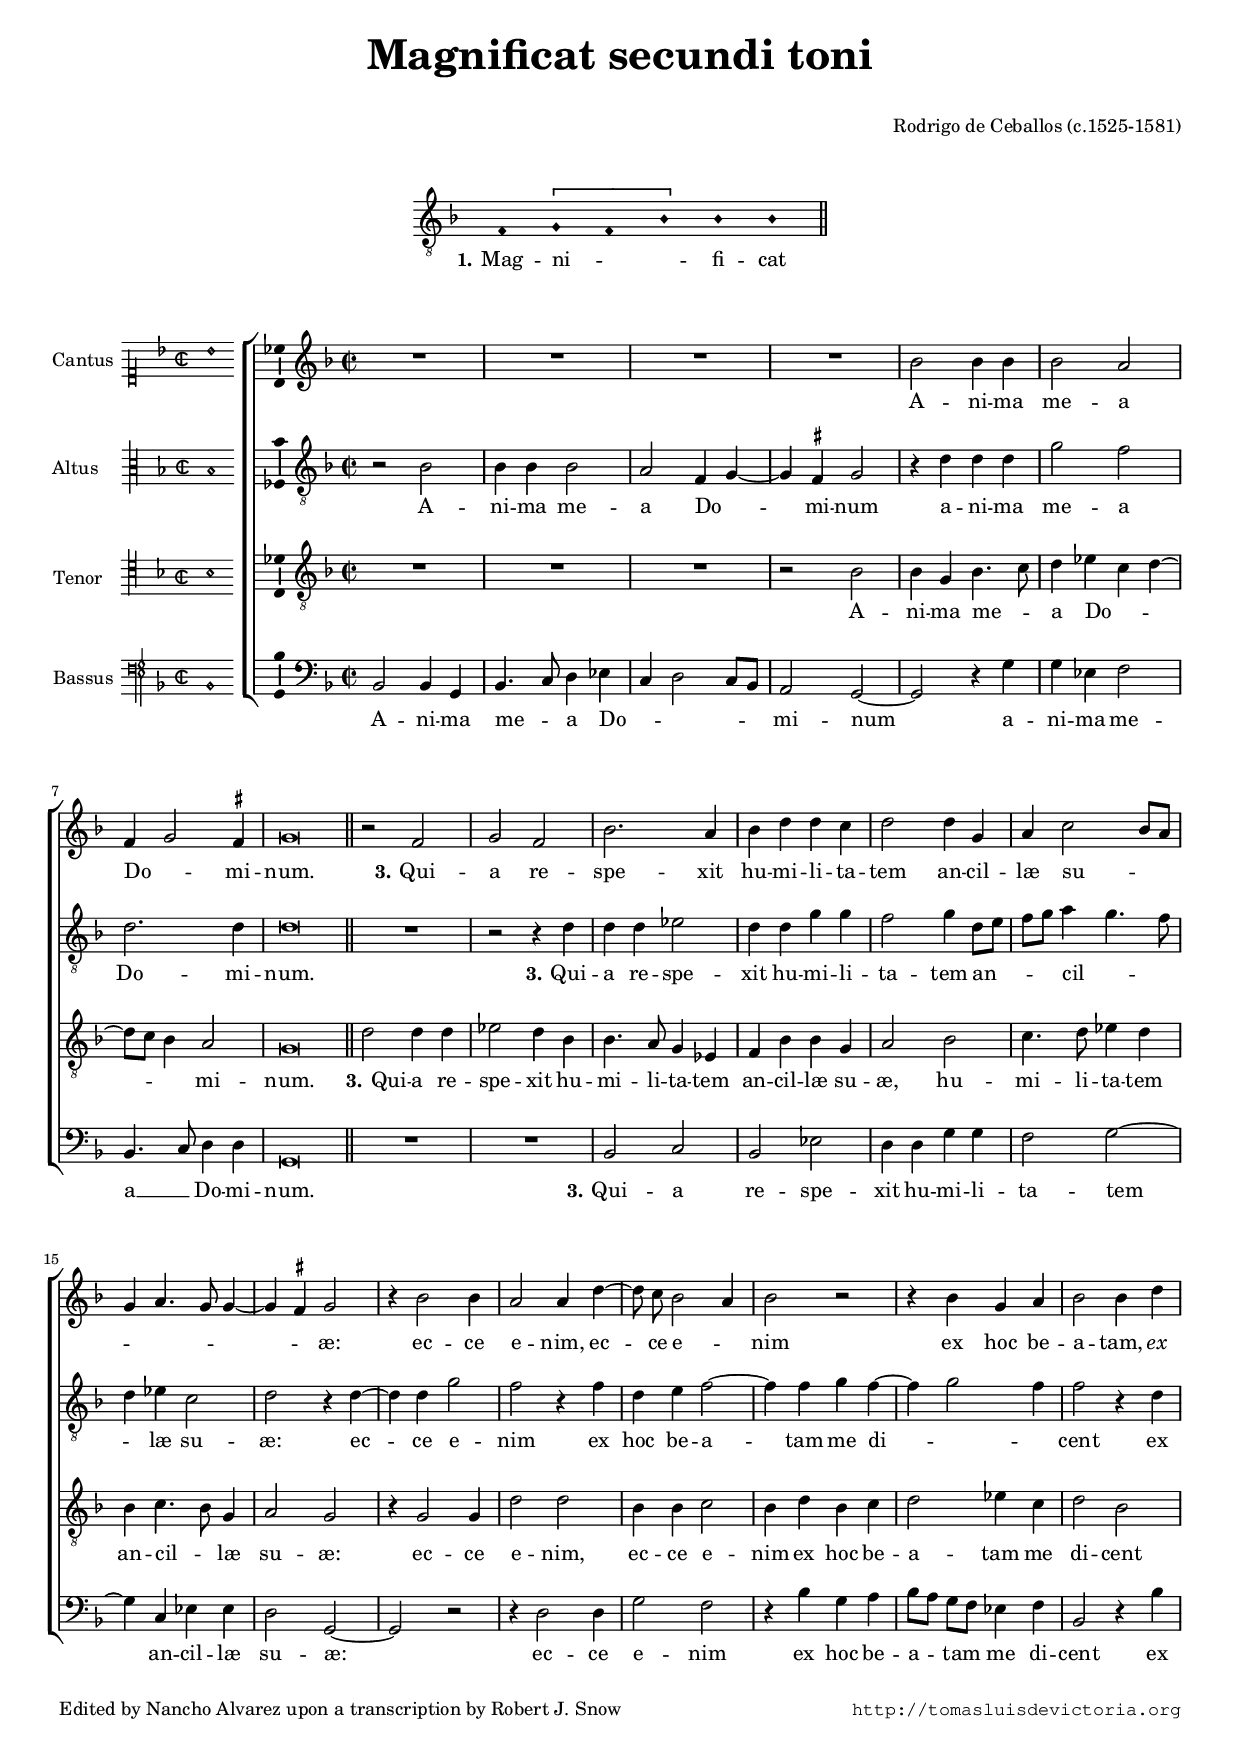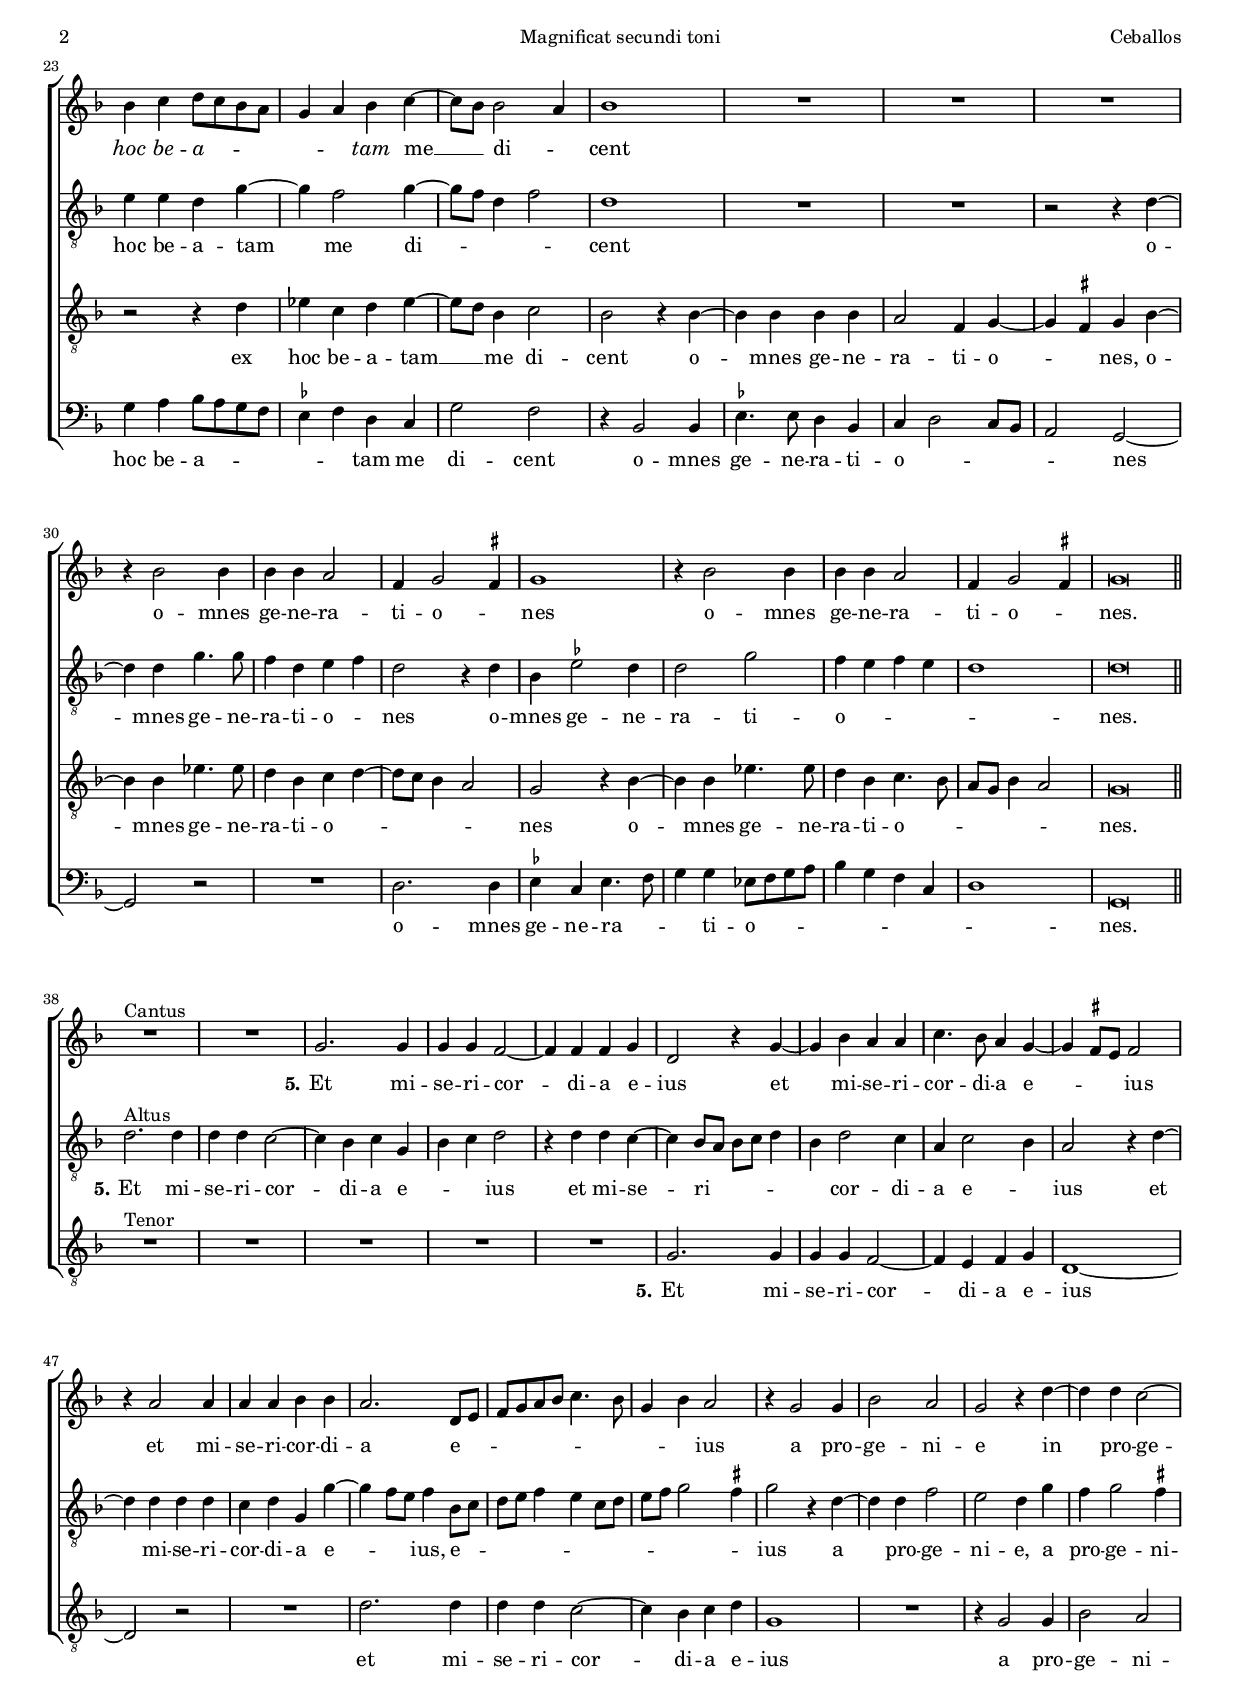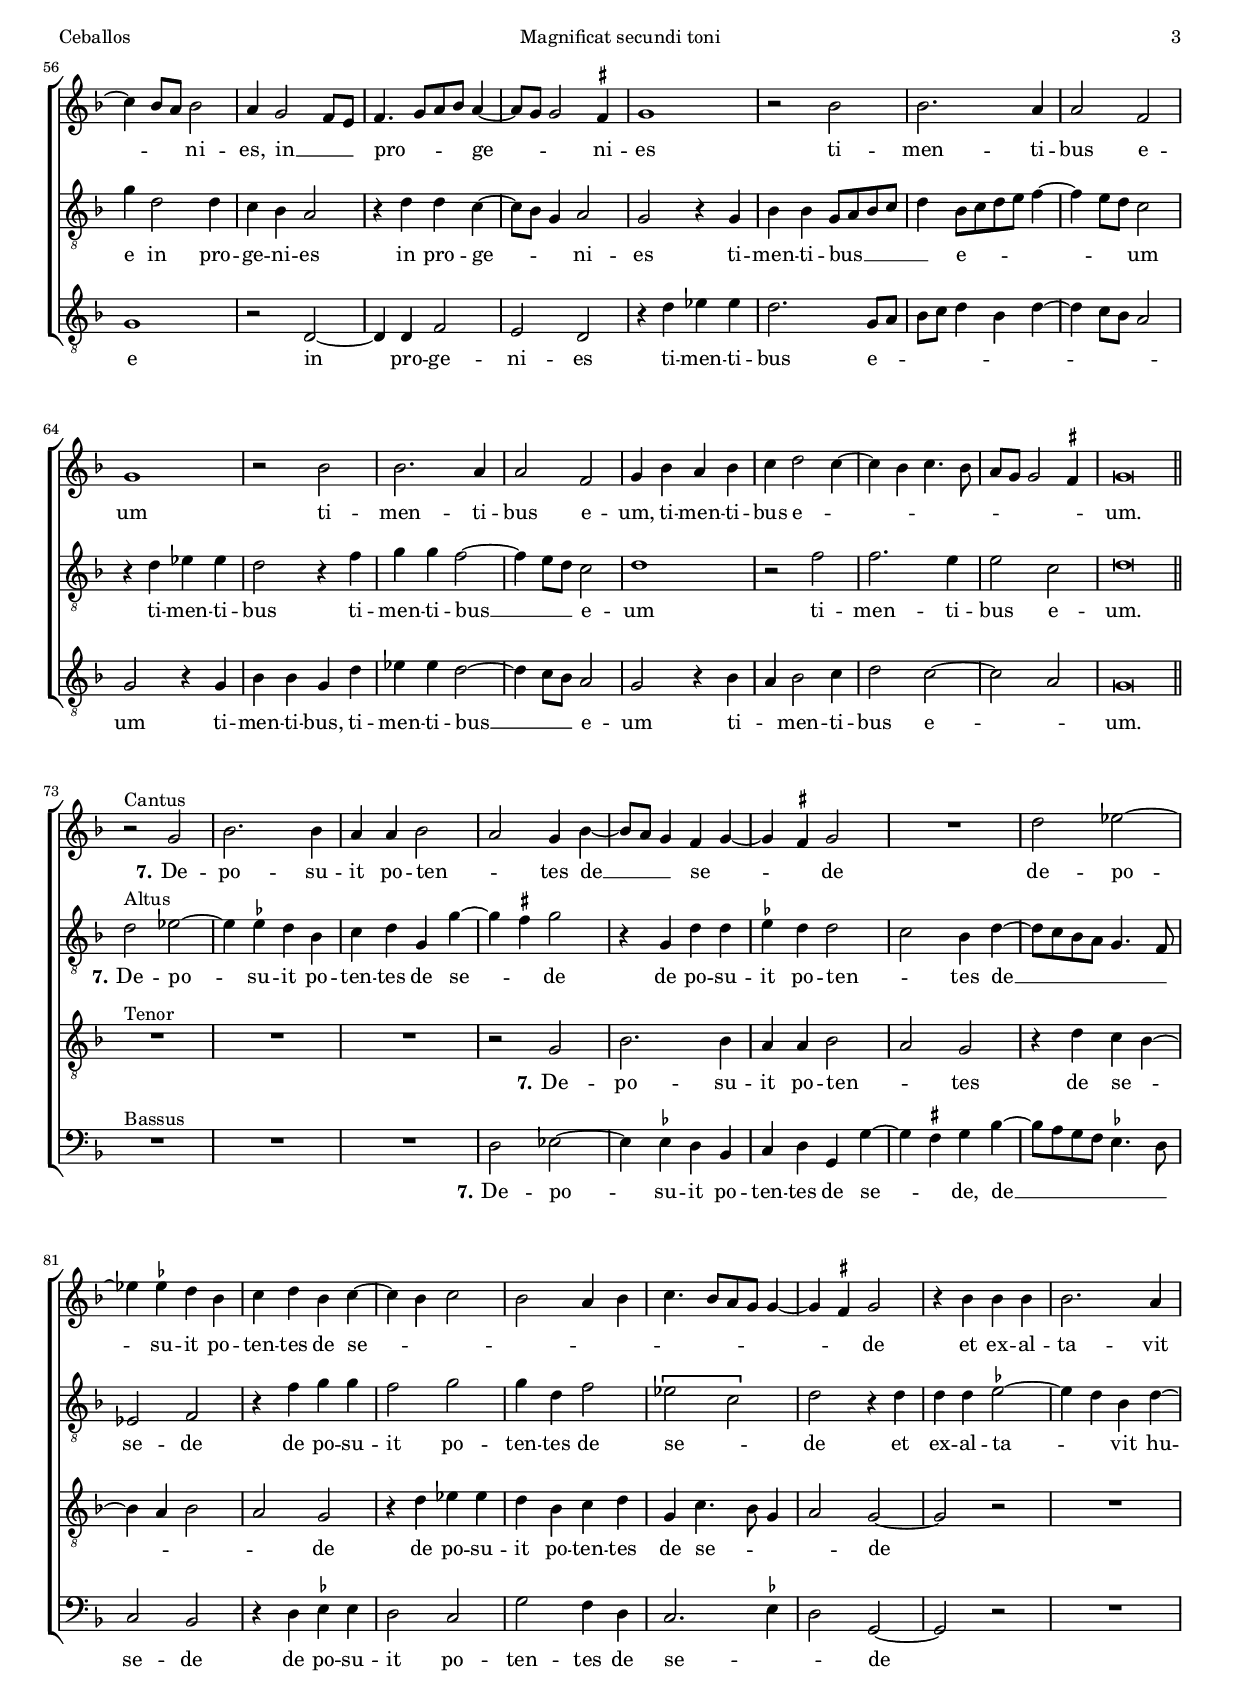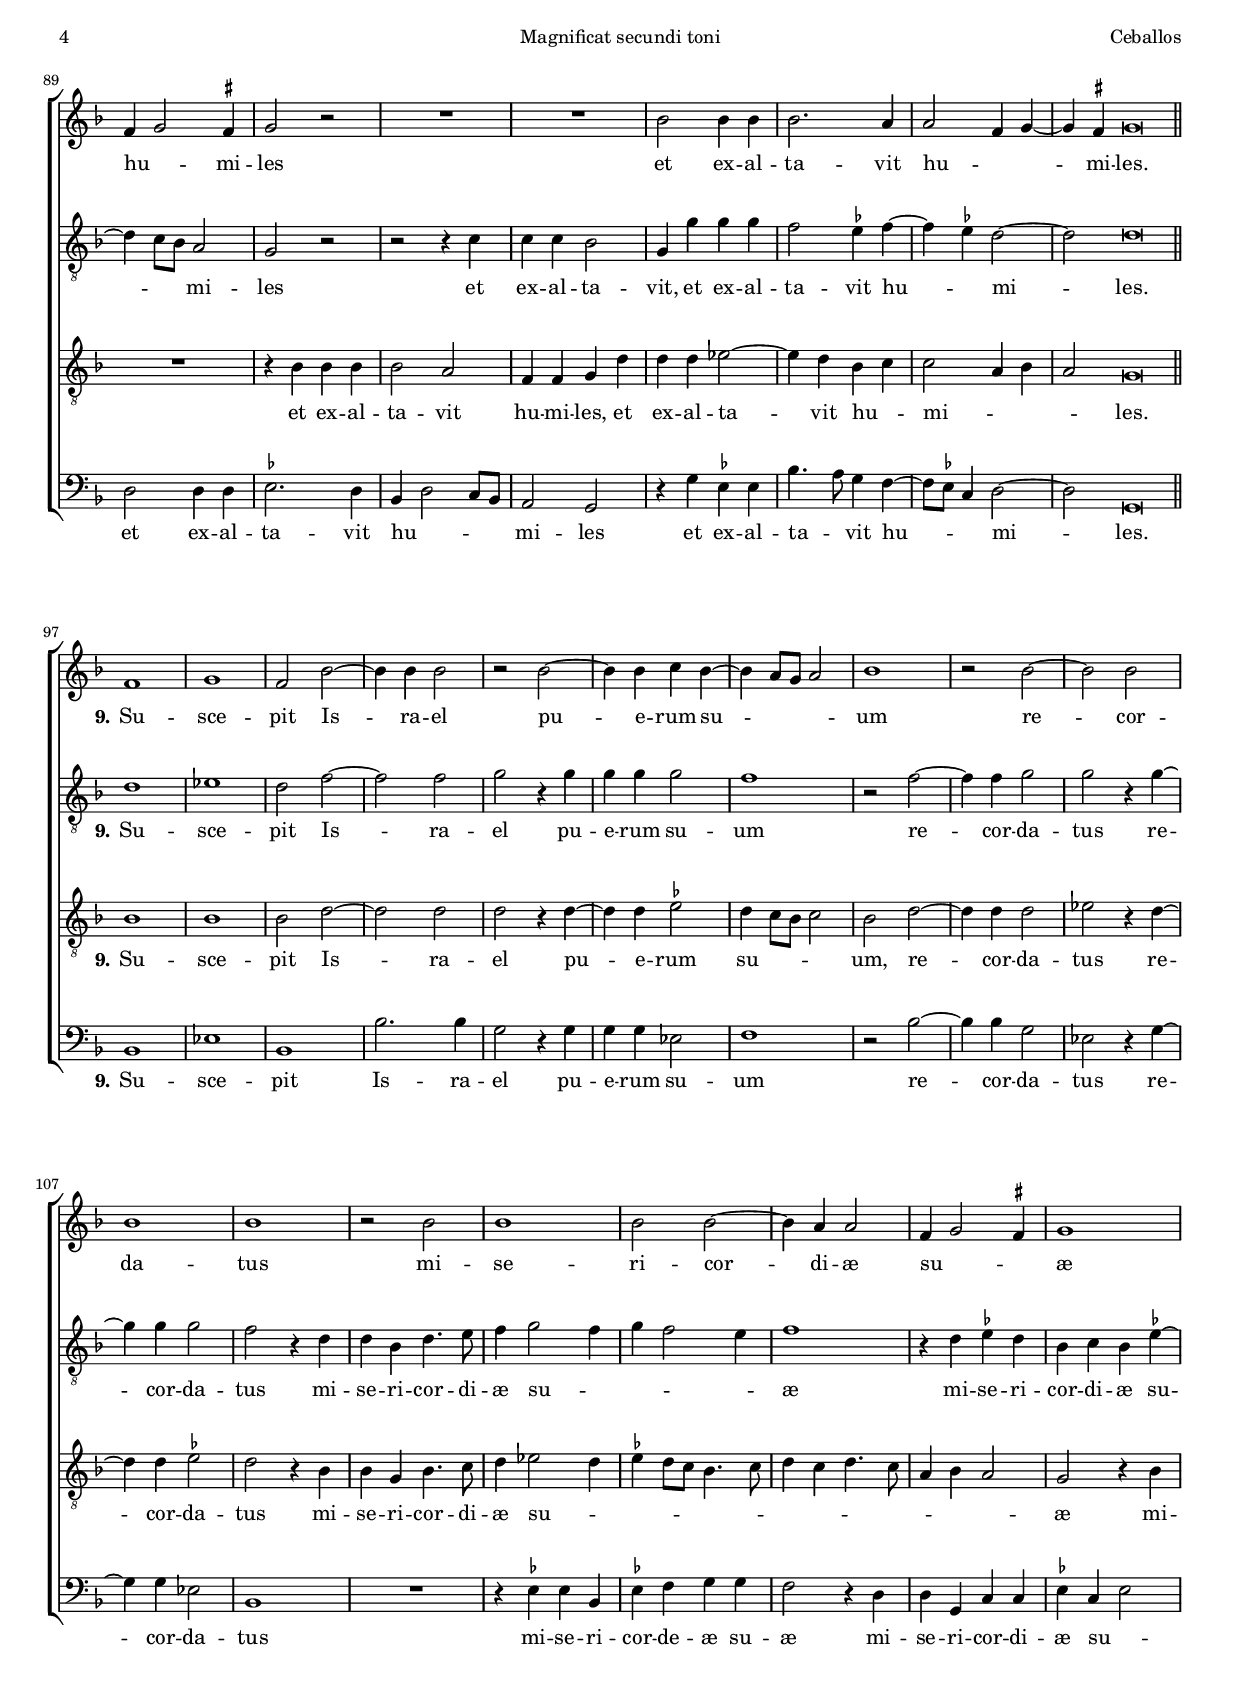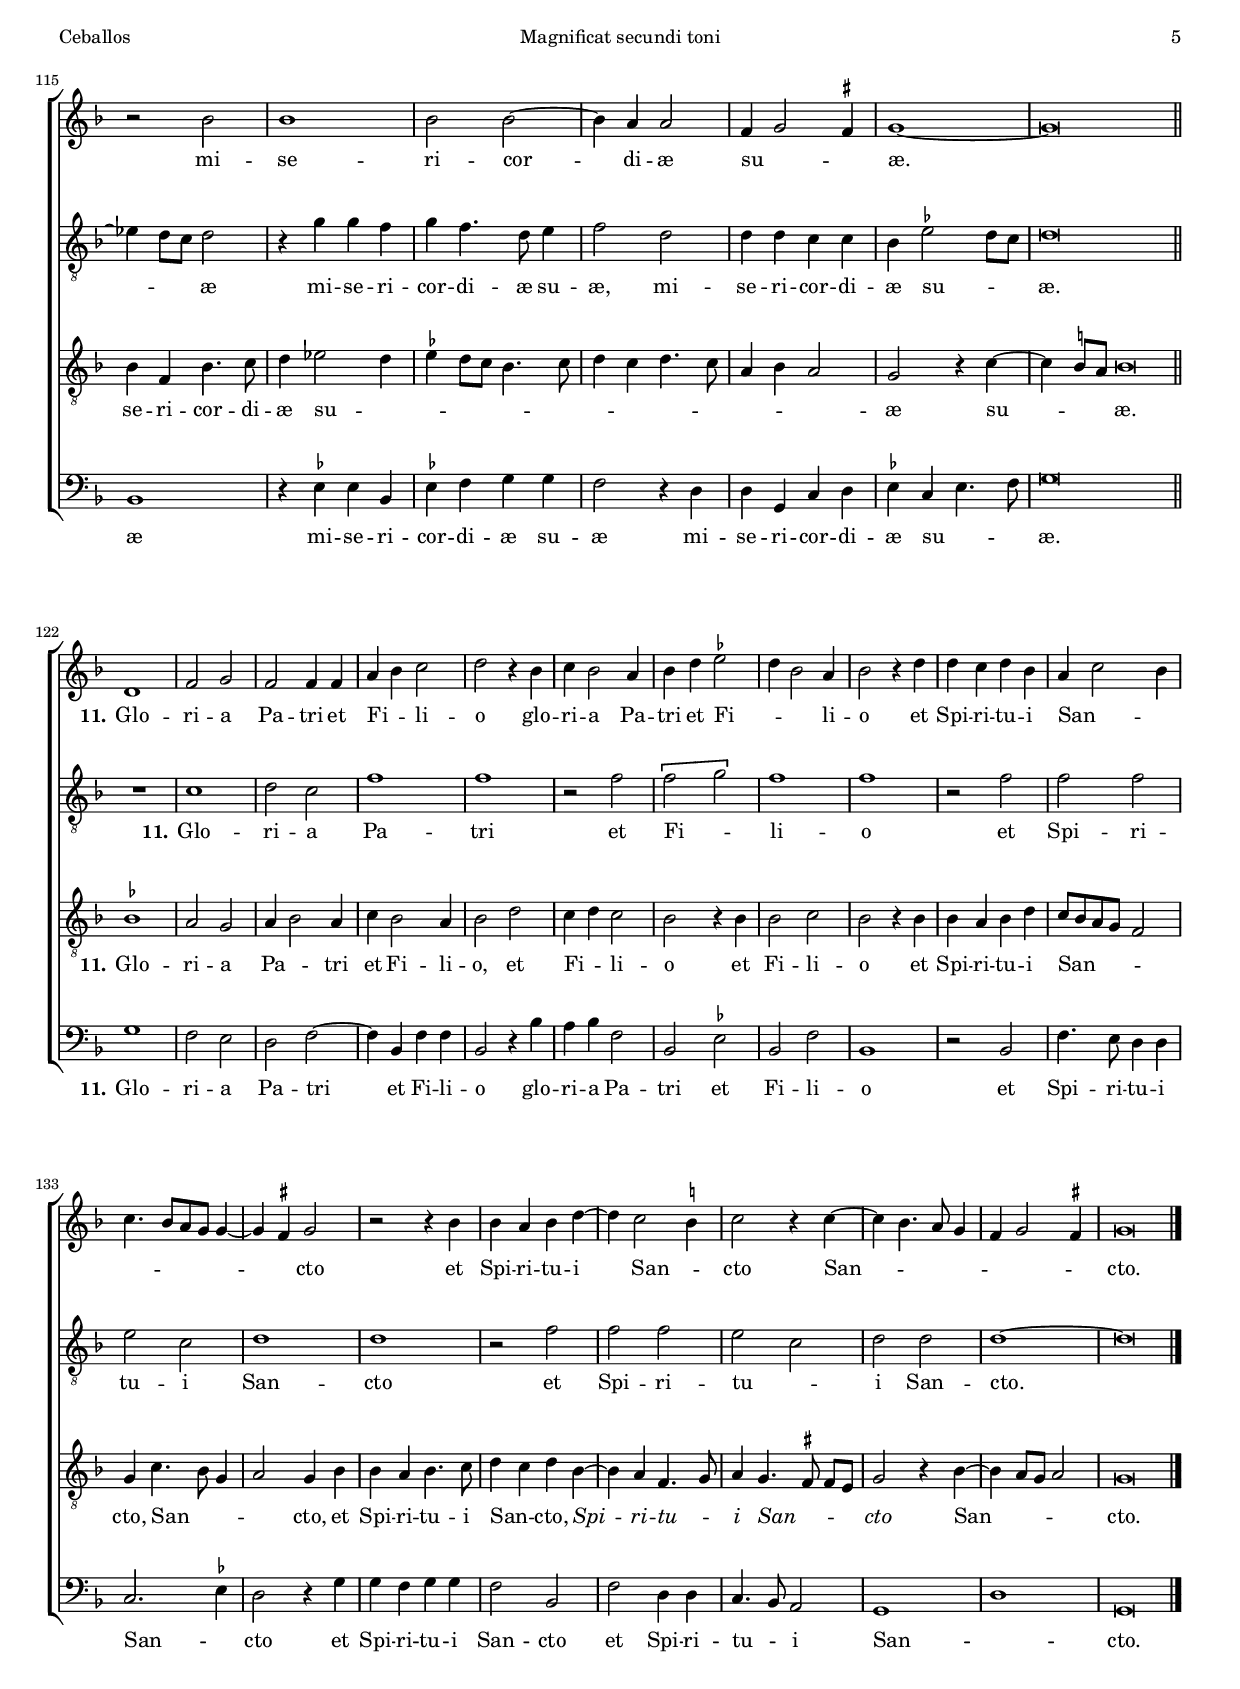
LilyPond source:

\version "2.22.0"

#(set-default-paper-size "a4")
#(set-global-staff-size 16.2)
#(ly:set-option 'point-and-click #f)
%mobile -s15.5 -i3.4

italicas=\override LyricText.font-shape = #'italic
rectas=\override LyricText.font-shape = #'upright
ss=\once \set suggestAccidentals = ##t
incipitwidth = 19
mtempo={\tempo 4 = 100}
mtempob={\tempo 4 = 50}
mt=#(define-music-function (offset) (number?) ; move lyric text
      #{ \once \override LyricText.X-offset = -$offset #})

htitle="Magnificat secundi toni"
hcomposer="Ceballos"

\header {
	title=\markup{\fontsize #3 "Magnificat secundi toni"}
	%subtitle=\markup{""}
	subsubtitle=\markup{\null \vspace #1 }
	composer="Rodrigo de Ceballos (c.1525-1581)"
        pdfauthor=\composer
	%opus="(-)"
%	poet=\markup{}
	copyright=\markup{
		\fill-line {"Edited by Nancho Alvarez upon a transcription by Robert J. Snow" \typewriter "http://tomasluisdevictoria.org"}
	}
%	tagline=""
}

\markup{\null \vspace #.1 }

\score {\transpose c c {
<<
         \new Voice = "canto" {
                 %\set Staff.instrumentName=""
                 \override Staff.TimeSignature.transparent = ##t
                 \override Stem.transparent = ##t
                 \set Score.timing = ##f
                 \override NoteHead.style = #'neomensural         
                 \clef "G_8" 
                 \key f \major
                 f4 \[g f bes\] bes bes
                 \bar "||"
         }
         \new Lyrics \lyricsto "canto" { 
                \set stanza = "1." Mag -- ni -- _ _ fi -- cat 
         }
>>
        }%transpose

\layout {
        \override LigatureBracket.padding = #1
        line-width=13\cm 
        indent=6\cm
        ragged-right = ##f
                %tablet line-width=12\cm
                %tablet indent=4.5\cm
}
}

%tablet \pageBreak


global={\key f \major \time 2/2
        \skip 1*8 \bar "||"
        \skip 1*29 \bar "||" \break
        \skip 1*35 \bar "||" \break
        \skip 1*24 \bar "||" \break
	\skip 1*25 \bar "||" \break
	\skip 1*20
        \bar "|."
}


cantus=\relative c''{
	R1*4
	bes2 bes4 bes
	bes2 a
	f4 g2 \ss fis4
	g\breve*1/2
	r2 f
	g f
	bes2. a4
	bes4 d d c
	d2 d4 g,
	a c2 bes8 a
	g4 a4. g8 g4 ~
	g4 \ss fis g2
	r4 bes2 bes4
	a2 a4 d ~
	d8 \noBeam c bes2 a4
	bes2 r
	r4 bes g a
	bes2 bes4 d
	bes c d8 c bes a
	g4 a bes c ~
	c8 bes bes2 a4
	bes1
	R1*3
	r4 bes2 bes4
	bes bes a2 % Snow bes2
	f4 g2 \ss fis4
	g1
	r4 bes2 bes4
	bes bes a2
	f4 g2 \ss fis4
	g\breve*1/2
	s4*0^\markup{"Cantus"}
	R1*2
	g2. g4
	g g f2 ~
	f4 f f g
	d2 r4 g ~
	g bes a a
	c4. bes8 a4 g ~
	g4 \ss fis8 e fis2
	r4 a2 a4
	a4 a bes bes
	a2. d,8 e
	f g a bes c4. bes8
	g4 bes a2
	r4 g2 g4
	bes2 a
	g2 r4 d' ~
	d d c2 ~
	c4 bes8 a bes2
	a4 g2 f8 e
	f4. g8[ a bes] a4 ~
	a8 g g2 \ss fis4
	g1
	r2 bes
	bes2. a4
	a2 f
	g1
	r2 bes
	bes2. a4
	a2 f
	g4 bes a bes
	c4 d2 c4 ~
	c bes c4. bes8
	a8 g g2 \ss fis4
	g\breve*1/2
	s4*0^\markup{"Cantus"}
	r2 g
	bes2. bes4
	a a bes2
	a2 g4 bes ~
	bes8 a g4 f g ~
	g \ss fis4 g2
	R1
	d'2 ees ~
	ees4 \ss ees d bes
	c d bes c ~
	c bes c2
	bes2 a4 bes
	c4. bes8[ a g] g4 ~
	g \ss fis g2
	r4 bes bes bes
	bes2. a4
	f4 g2 \ss fis4
	g2 r
	R1*2
	bes2 bes4 bes
	bes2. a4
	a2 f4 g ~
	g \ss fis \mtempob g\breve*1/4 \mtempo 
	f1
	g
	f2 bes ~
	bes4 bes bes2
	r2 bes ~
	bes4 bes c bes ~
	bes4 a8 g a2
	bes1
	r2 bes ~
	bes bes
	bes1
	bes
	r2 bes
	bes1
	bes2 bes ~
	bes4 a a2
	f4 g2 \ss fis4
	g1
	r2 bes
	bes1
	bes2 bes ~
	bes4 a a2
	f4 g2 \ss fis4
	g1 ~
	g\breve*1/2
	d1
	f2 g
	f f4 f
	a bes c2
	d2 r4 bes
	c bes2 a4
	bes4 d \ss ees2
	d4 bes2 a4
	bes2 r4 d
	d c d bes
	a4 c2 bes4
	c4. bes8[ a g] g4 ~
	g \ss fis g2
	r2 r4 bes
	bes a bes d ~
	d c2 \ss b4
	c2 r4 c ~
	c bes4. a8 g4
	f4 g2 \ss fis4
	g\breve*1/2
}

altus=\relative c'{
	r2 bes
	bes4 bes bes2
	a2 f4 g ~
	g \ss fis4 g2
	r4 d' d d
	g2 f
	d2. d4
	d\breve*1/2
	R1
	r2 r4 d 
	d d ees2
	d4 d g g
	f2 g4 d8 e
	f g a4 g4. f8
	d4 ees c2
	d2 r4 d ~
	d d g2
	f r4 f
	d e f2 ~
	f4 f g f ~
	f4 g2 f4
	f2 r4 d
	e e d g ~
	g f2 g4 ~
	g8 f d4 f2
	d1
	R1*2
	r2 r4 d ~
	d d g4. g8
	f4 d e f
	d2 r4 d
	bes \ss ees2 d4
	d2 g
	f4 e f e
	d1
	d\breve*1/2
	s4*0^\markup{"Altus"}
	d2. d4
	d d c2 ~
	c4 bes c g 
	bes c d2
	r4 d d c ~
	c bes8 a bes c] d4
	bes4 d2 c4
	a4 c2 bes4
	a2 r4 d ~
	d d d d
	c d g, g' ~
	g4 f8 e f4 bes,8 c
	d e f4 e c8 d
	e f g2 \ss fis4
	g2 r4 d ~
	d d f2
	e2 d4 g 
	f4 g2 \ss fis4
	g4 d2 d4
	c4 bes a2
	r4 d d c ~
	c8 bes g4 a2
	g2 r4 g
	bes4 bes g8 a bes c
	d4 bes8[ c d e] f4 ~ % Snow \ss ees
	f4 e8 d c2 % Snow \ss ees
	r4 d ees ees
	d2 r4 f
	g g f2 ~
	f4 e8 d c2
	d1
	r2 f
	f2. e4 % Snow \ss ees4
	e2 c % Snow \ss ees2
	d\breve*1/2
	s4*0^\markup{"Altus"}
	d2 ees ~
	ees4 \ss ees4 d bes
	c d g, g' ~
	g4 \ss fis g2
	r4 g, d' d
	\ss ees4 d d2
	c2 bes4 d ~
	d8 c bes a g4. f8
	ees2 f
	r4 f' g g
	f2 g
	g4 d f2
	\[ees2 c\]
	d2 r4 d
	d d \ss ees2 ~
	ees4 d bes d ~
	d c8 bes a2
	g r % Snow falta silencio
	r2 r4 c
	c c bes2
	g4 g' g g
	f2 \ss ees4 f ~ % dudosos los bemoles
	f4 \ss ees d2 ~
	d2 d\breve*1/4
	d1
	ees
	d2 f ~
	f f
	g2 r4 g
	g g g2
	f1
	r2 f ~
	f4 f g2
	g r4 g ~
	g4 g g2
	f r4 d
	d bes d4. e8 % Snow \ss ees2
	f4 g2 f4
	g4 f2 e4
	f1
	r4 d \ss ees d
	bes c bes \ss ees ~
	ees4 d8 c d2
	r4 g g f
	g f4. d8 e4
	f2 d
	d4 d c c
	bes4 \ss ees2 d8 c
	d\breve*1/2
	R1
	c1
	d2 c
	f1
	f1
	r2 f
	\[f g\]
	f1
	f
	r2 f
	f f
	e2 c % Snow \ss ees2
	d1
	d1
	r2 f
	f f
	e c % Snow \ss ees2
	d d
	d1 ~
	d\breve*1/2
}

tenor=\relative c'{
	R1*3
	r2 bes
	bes4 g bes4. c8
	d4 ees c d ~
	d8 c bes4 a2
	g\breve*1/2
	d'2 d4 d
	ees2 d4 bes % el signo de bemol tiene una mancha, como si estuviera tachado
	bes4. a8 g4 ees
	f4 bes bes g
	a2 bes
	c4. d8 ees4 d
	bes4 c4. bes8 g4
	a2 g
	r4 g2 g4
	d'2 d
	bes4 bes c2
	bes4 d bes c
	d2 ees4 c
	d2 bes
	r2 r4 d
	ees c d ees ~ 
	ees8 d bes4 c2
	bes2 r4 bes ~
	bes bes bes bes
	a2 f4 g ~
	g \ss fis g bes ~
	bes bes ees4. ees8
	d4 bes c d ~
	d8 c bes4 a2
	g2 r4 bes ~
	bes bes ees4. ees8
	d4 bes c4. bes8
	a8 g bes4 a2
	g\breve*1/2
	s4*0^\markup{"Tenor"}
	R1*5
	g2. g4
	g4 g f2 ~
	f4 e f g
	d1 ~
	d2 r
	R1
	d'2. d4
	d d c2 ~
	c4 bes c d
	g,1
	R1
	r4 g2 g4
	bes2 a
	g1
	r2 d ~
	d4 d f2
	e d
	r4 d' ees4 ees
	d2. g,8 a
	bes c d4 bes d ~
	d4 c8 bes a2
	g2 r4 g
	bes bes g d'
	ees4 ees d2 ~
	d4 c8 bes a2
	g2 r4 bes
	a4 bes2 c4
	d2 c ~
	c a
	g\breve*1/2
	s4*0^\markup{"Tenor"}
	R1*3
	r2 g
	bes2. bes4
	a4 a bes2
	a2 g 
	r4 d' c bes ~
	bes a bes2
	a2 g
	r4 d' ees ees
	d bes c d
	g, c4. bes8 g4
	a2 g ~
	g r
	R1*2
	r4 bes bes bes
	bes2 a
	f4 f g d'
	d d ees2 ~
	ees4 d bes c
	c2 a4 bes
	a2 g\breve*1/4
	bes1
	bes
	bes2 d ~
	d d
	d r4 d ~
	d4 d \ss ees2
	d4 c8 bes c2
	bes2 d ~
	d4 d d2
	ees2 r4 d ~
	d4 d \ss ees2
	d2 r4 bes
	bes g bes4. c8
	d4 ees2 d4
	\ss ees4 d8 c bes4. c8
	d4 c d4. c8
	a4 bes a2
	g2 r4 bes
	bes f bes4. c8
	d4 ees2 d4
	\ss ees4 d8 c bes4. c8
	d4 c d4. c8
	a4 bes a2
	g2 r4 c ~
	c \ss b8 a \mtempob b\breve*1/4 \mtempo 
	\ss bes!1
	a2 g
	a4 bes2 a4
	c4 bes2 a4
	bes2 d
	c4 d c2
	bes2 r4 bes
	bes2 c
	bes2 r4 bes
	bes a bes d
	c8 bes a g f2
	g4 c4. bes8 g4
	a2 g4 bes
	bes4 a bes4. c8
	d4 c d bes ~
	bes a f4. g8
	a4 g4. \ss fis8 fis[ e]
	g2 r4 bes ~
	bes4 a8 g a2
	g\breve*1/2
}

bassus=\relative c{
	bes2 bes4 g
	bes4. c8 d4 ees
	c4 d2 c8 bes
	a2 g ~
	g r4 g'
	g4 ees4 f2
	bes,4. c8 d4 d
	g,\breve*1/2
	R1*2
	bes2 c
	bes ees
	d4 d g g
	f2 g ~
	g4 c, ees ees
	d2 g, ~
	g r % Snow falta silencio
	r4 d'2 d4
	g2 f
	r4 bes4 g a 
	bes8[ a] g[ f] ees4 f
	bes,2 r4 bes'
	g a bes8 a g f
	\ss ees4 f d c
	g'2 f
	r4 bes,2 bes4
	\ss ees4. ees8 d4 bes
	c4 d2 c8 bes
	a2 g ~
	g r
	R1
	d'2. d4
	\ss ees4 c ees4. f8
	g4 g ees8 f g a
	bes4 g f c
	d1
	g,\breve*1/2
	R1*35
	s4*0^\markup{"Bassus"}
	R1*3
	d'2 ees ~
	ees4 \ss ees d bes
	c d g, g' ~
	g4 \ss fis g bes ~
	bes8 a g f \ss ees4. d8
	c2 bes
	r4 d \ss ees ees
	d2 c
	g'2 f4 d
	c2. \ss ees4
	d2 g, ~
	g r
	R1
	d'2 d4 d
	\ss ees2. d4
	bes4 d2 c8 bes
	a2 g
	r4 g' \ss ees ees
	bes'4. a8 g4 f4 ~
	f8 \ss ees8 c4 d2 ~
	d g,\breve*1/4
	bes1
	ees
	bes
	bes'2. bes4
	g2 r4 g
	g g ees2
	f1
	r2 bes ~
	bes4 bes g2
	ees2 r4 g ~
	g4 g ees2
	bes1
	R1
	r4 \ss ees ees bes
	\ss ees f g g
	f2 r4 d
	d4 g, c c
	\ss ees4 c ees2
	bes1
	r4 \ss ees4 ees bes
	\ss ees4 f g g
	f2 r4 d
	d g, c d
	\ss ees c ees4. f8
	g\breve*1/2
	g1
	f2 e
	d f ~
	f4 bes, f' f
	bes,2 r4 bes'
	a bes f2
	bes,2 \ss ees
	bes f'
	bes,1
	r2 bes
	f'4. e8 d4 d % Snow \ss ees
	c2. \ss ees4
	d2 r4 g
	g4 f g g
	f2 bes,
	f'2 d4 d
	c4. bes8 a2
	g1
	d'
	g,\breve*1/2
}

textocantus=\lyricmode{
A -- ni -- ma me -- a Do -- _ mi -- num.
\set stanza = "3."
Qui -- a re -- spe -- xit hu -- mi -- li -- ta -- tem
an -- cil -- læ su -- _ _ _ _ _ _ _ æ:
ec -- ce e -- nim,
\mt #.5 ec -- ce e -- _ nim
ex hoc be -- a -- tam,
\italicas
ex hoc be -- a -- _ _ _ _ _ tam
\rectas
me __ _ di -- _ cent
o -- mnes ge -- ne -- ra -- ti -- o -- _ nes
o -- mnes ge -- ne -- ra -- ti -- o -- _ nes.
\set stanza = "5."
Et mi -- se -- ri -- cor -- di -- a e -- ius
et mi -- se -- ri -- cor -- di -- a e -- _ _ \mt #.5 ius
et mi -- se -- ri -- cor -- di -- a e -- _ _ _ _ _ _ _ _ _ ius
a pro -- ge -- ni -- e
in pro -- ge -- _ _ ni -- es,
in __ _ _ pro -- _ _ _ ge -- _ _ ni -- es
ti -- men -- ti -- bus e -- um
ti -- men -- ti -- bus e -- um,
ti -- men -- ti -- bus e -- _ _ _ _ _ _ _ _ um.
\set stanza = "7."
De -- po -- su -- it po -- ten -- _ tes de __ _ _ se -- _ _ de
de -- po -- su -- it po -- ten -- tes de se -- _ _ _ _ _ _ _ _ _ _ _ de
et ex -- al -- ta -- vit hu -- _ mi -- les
et ex -- al -- ta -- vit hu -- _ _ mi -- les.
\set stanza = "9."
Su -- sce -- pit Is -- ra -- el
pu -- e -- rum su -- _ _ _ um
re -- cor -- da -- tus
mi -- se -- ri -- cor -- di -- æ su -- _ _ æ
mi -- se -- ri -- cor -- di -- æ su -- _ _ æ.
\set stanza = "11."
Glo -- ri -- a Pa -- tri et Fi -- _ li -- o
glo -- ri -- a Pa -- tri et Fi -- _ _ li -- o
et Spi -- ri -- tu -- i San -- _ _ _ _ _ _ _ _ cto
et Spi -- ri -- tu -- i \mt #.3 San -- _ cto
San -- _ _ _ _ _ _ cto.
}

textoaltus=\lyricmode{
A -- ni -- ma me -- a Do -- _ mi -- num
a -- ni -- ma me -- a Do -- mi -- num.
\set stanza = "3."
Qui -- a re -- spe -- xit hu -- mi -- li -- ta -- tem 
an -- _ _ _ cil -- _ _ _ læ su -- æ:
ec -- ce e -- nim
ex hoc be -- a -- tam me di -- _ _ cent
ex hoc be -- a -- tam me di -- _ _ _ cent
o -- mnes ge -- ne -- ra -- ti -- o -- _ nes
o -- mnes ge -- ne -- ra -- ti -- o -- _ _ _ _ nes.
\set stanza = "5."
Et mi -- se -- ri -- cor -- di -- a e -- _ _ ius
et mi -- se -- ri -- _ _ _ _ _ cor -- di -- a e -- _ ius
\mt #.5 et mi -- se -- ri -- cor -- di -- a e -- _ _ ius,
e -- _ _ _ _ _ _ _ _ _ _ _ ius
a pro -- ge -- ni -- e,
a pro -- ge -- ni -- e in pro -- ge -- ni -- es
in pro -- ge -- _ _ ni -- es
ti -- men -- ti -- bus __ _ _ _ _ e -- _ _ _ _ _ _ um
ti -- men -- ti -- bus
ti -- men -- ti -- bus __ _ _ e -- um
ti -- men -- ti -- bus e -- um.
\set stanza = "7."
De -- po -- su -- it po -- ten -- tes de se -- _ de
de po -- su -- it po -- ten -- _ tes de __ _ _ _ _ _ se -- de
de po -- su -- it
po -- ten -- tes de se -- _ de
et ex -- al -- ta -- _ vit \mt #.5 hu -- _ _ mi -- les
et ex -- al -- ta -- vit,
et ex -- al -- ta -- vit hu -- _ mi -- les.
\set stanza = "9."
Su -- sce -- pit Is -- ra -- el
pu -- e -- rum su -- um
re -- cor -- da -- tus
\mt #.5 re -- cor -- da -- tus
mi -- se -- ri -- cor -- di -- æ su -- _ _ _ _ æ
mi -- se -- ri -- cor -- di -- æ \mt #.3 su -- _ _ æ
mi -- se -- ri -- cor -- di -- æ su -- æ,
mi -- se -- ri -- cor -- di -- æ su -- _ _ æ.
\set stanza = "11."
Glo -- ri -- a Pa -- tri et Fi -- _ li -- o
et Spi -- ri -- tu -- i San -- cto
et Spi -- ri -- tu -- _ i San -- cto.
}

textotenor=\lyricmode{
A -- ni -- ma me -- _ a Do -- _ _ _ _ mi -- num.
\set stanza = "3."
\mt #-1
Qui -- a re -- spe -- xit
hu -- mi -- li -- ta -- tem an -- cil -- læ su -- æ,
hu -- mi -- li -- ta -- tem an -- cil -- _ læ su -- æ:
ec -- ce e -- nim,
ec -- ce e -- nim ex hoc be -- a -- tam me di -- cent
ex hoc be -- a -- \mt #.5 tam __ _ me di -- cent
o -- mnes ge -- ne -- ra -- ti -- o -- _ nes,
o -- mnes ge -- ne -- ra -- ti -- o -- _ _ _ _ nes
o -- mnes ge -- ne -- ra -- ti -- o -- _ _ _ _ _ nes.
\set stanza = "5."
Et mi -- se -- ri -- cor -- di -- a e -- ius
et mi -- se -- ri -- cor -- di -- a e -- ius
a pro -- ge -- ni -- e in pro -- ge -- ni -- es
ti -- men -- ti -- bus e -- _ _ _ _ _ _ _ _ _ um
ti -- men -- ti -- bus,
ti -- men -- ti -- bus __ _ _ e -- um
ti -- _ men -- ti -- bus e -- _ um.
\set stanza = "7."
De -- po -- su -- it po -- ten -- _ tes
de se -- _ _ _ _ de
de po -- su -- it po -- ten -- tes de se -- _ _ _ de
et ex -- al -- ta -- vit hu -- mi -- les,
et ex -- al -- ta -- vit hu -- _ mi -- _ _ _ les.
\set stanza = "9."
Su -- sce -- pit Is -- ra -- el
pu -- e -- rum \mt #.5 su -- _ _ _ um,
re -- cor -- da -- tus
\mt #.5 re -- cor -- da -- tus
mi -- se -- ri -- cor -- di -- æ su -- _ _ _ _ _ _ _ _ _ _ _ _ _ æ
mi -- se -- ri -- cor -- di -- æ su -- _ _ _ _ _ _ _ _ _ _ _ _ _ æ
su -- _ _ æ.
\set stanza = "11."
Glo -- ri -- a \mt #.5 Pa -- _ tri 
et Fi -- li -- o,
et Fi -- _ li -- o
et Fi -- li -- o
et Spi -- ri -- tu -- i San -- _ _ _ _ cto,
San -- _ _ _ cto,
et Spi -- ri -- tu -- i San -- _ cto,
\italicas
Spi -- ri -- tu -- _ i San -- _ _ _ cto
\rectas
San -- _ _ _ cto.
}

textobassus=\lyricmode{
A -- ni -- ma me -- _ a Do -- _ _ _ _ mi -- num
a -- ni -- ma me -- a __ _ Do -- mi -- num.
\set stanza = "3."
Qui -- a re -- spe -- xit hu -- mi -- li -- ta -- tem
an -- cil -- læ su -- æ:
ec -- ce e -- nim ex hoc be -- a -- _ \mt #.5 tam _ me di -- cent
ex hoc be -- a -- _ _ _ _ _ tam me di -- cent
o -- mnes ge -- ne -- ra -- ti -- o -- _ _ _ _ nes
o -- mnes ge -- ne -- ra -- _ _ ti -- o -- _ _ _ _ _ _ _ _ nes.
\set stanza = "7."
De -- po -- su -- it po -- ten -- tes de se -- _ de,
de __ _ _ _ _ _ se -- de
de po -- su -- it po -- ten -- tes de se -- _ _ de
et ex -- al -- ta -- vit hu -- _ _ _ mi -- les
et ex -- al -- ta -- _ vit hu -- _ _ mi -- les.
\set stanza = "9."
Su -- sce -- pit Is -- ra -- el
pu -- e -- rum su -- um
re -- cor -- da -- tus
\mt #.5 re -- cor -- da -- tus
mi -- se -- ri -- cor -- de -- æ su -- æ
mi -- se -- ri -- cor -- di -- æ su -- _ æ
mi -- se -- ri -- cor -- di -- æ su -- æ
mi -- se -- ri -- cor -- di -- æ su -- _ _ æ.
\set stanza = "11."
Glo -- ri -- a Pa -- tri et Fi -- li -- o
glo -- ri -- a Pa -- tri et Fi -- li -- o
et Spi -- ri -- tu -- i San -- _ cto
et Spi -- ri -- tu -- i San -- cto
et Spi -- ri -- tu -- _ i San -- _ cto.
}


incipitcantus=\markup{
	\score{
		{ 
		\set Staff.instrumentName="Cantus "
		\override NoteHead.style = #'neomensural
		\override Staff.TimeSignature.style = #'neomensural
		\cadenzaOn 
		\clef "petrucci-c1"
		\key f \major
		\time 2/2
                bes'1 % Snow g'1
		} 

	\layout { line-width=\incipitwidth indent = 0 }
	}
}

incipitaltus=\markup{
	\score{
		{ 
		\set Staff.instrumentName="Altus    "
		\override NoteHead.style = #'neomensural 
		\override Staff.TimeSignature.style = #'neomensural
		\cadenzaOn 
		\clef "petrucci-c3"
		\key f \major
		\time 2/2
                bes1
		} 
	\layout { line-width=\incipitwidth indent = 0 }
	}
}


incipittenor=\markup{
	\score{
		{ 
		\set Staff.instrumentName="Tenor   "
		\override NoteHead.style = #'neomensural 
		\override Staff.TimeSignature.style = #'neomensural
		\cadenzaOn 
		\clef "petrucci-c4"
		\key f \major
		\time 2/2
                bes1
		} 
	\layout { line-width=\incipitwidth indent=0 }
	}
}

incipitbassus=\markup{
	\score{
		{ 
		\set Staff.instrumentName="Bassus "
		\override NoteHead.style = #'neomensural
		\override Staff.TimeSignature.style = #'neomensural
		\cadenzaOn 
		\clef "petrucci-f4"
		\key f \major
		\time 2/2
                bes,1
		} 
	\layout { line-width=\incipitwidth indent = 0 }
	}
}

%\layout {
%       \context {\Voice
%               \remove Ligature_bracket_engraver
%               \consists Mensural_ligature_engraver
%       }
%       line-width=\incipitwidth
%       indent = 0
%}

\score {\transpose c' c'{
\new ChoirStaff<<

	\new Staff <<\global
	\new Voice="v1" {
		\set Staff.instrumentName=\incipitcantus
		\clef "treble"
		\cantus }
	\new Lyrics \lyricsto "v1" {\textocantus }
	>>

	\new Staff <<\global
	\new Voice="v2" {
		\set Staff.instrumentName=\incipitaltus
		\clef "G_8"
		\altus }
	\new Lyrics \lyricsto "v2" {\textoaltus }
	>>
	
	\new Staff <<\global
	\new Voice="v3" {
		\set Staff.instrumentName=\incipittenor
		\clef "G_8"
		\tenor }
	\new Lyrics \lyricsto "v3" {\textotenor }
	>>

	\new Staff <<\global
	\new Voice="v4" {
		\set Staff.instrumentName=\incipitbassus
		\clef "bass"
		\bassus }
	\new Lyrics \lyricsto "v4" {\textobassus }
	>>
	
>>

	} % transpose

\layout{ 
	\context {\Lyrics 
		\override VerticalAxisGroup.staff-affinity = #UP
		\override VerticalAxisGroup.nonstaff-relatedstaff-spacing =
			#'((basic-distance . 0) (minimum-distance . 0) (padding . 1))
		\override LyricText.font-size = #1.2
		\override LyricHyphen.minimum-distance = #0.5
	}
	\context {\Score 
		tempoHideNote = ##t
		\override BarNumber.padding = #2 
	}
	\context {\Voice 
		%melismaBusyProperties = #'()
		%autoBeaming = ##f
	}
	\context {\Staff 
                \RemoveEmptyStaves
                %\override VerticalAxisGroup.remove-first = ##t
		\override VerticalAxisGroup.staff-staff-spacing =
			#'((basic-distance . 11) (minimum-distance . 0) (padding . 1))
		\consists Ambitus_engraver 
		\override LigatureBracket.padding = #1
	}
}

%\midi { \mtempo }

}


\paper{
	evenHeaderMarkup=\markup  \fill-line { \fromproperty #'page:page-number-string \htitle \hcomposer }
	oddHeaderMarkup= \markup  \fill-line { \on-the-fly #not-first-page \hcomposer \on-the-fly #not-first-page \htitle \on-the-fly #not-first-page \fromproperty #'page:page-number-string }
	system-count=17
	page-count = 5
	ragged-last-bottom = ##f
	indent=3.3\cm
	system-system-spacing =
	#'((basic-distance . 16) (minimum-distance . 0) (padding . 3))
	top-system-spacing = % header
	#'((basic-distance . 8) (minimum-distance . 0) (padding . 0))
	last-bottom-spacing = % footer
	#'((basic-distance . 11) (minimum-distance . 0) (padding . 0))
	markup-system-spacing.padding = #1.5
	score-system-spacing =
	#'((basic-distance . 15) (minimum-distance . 0) (padding . 5))
	
	
	
}
